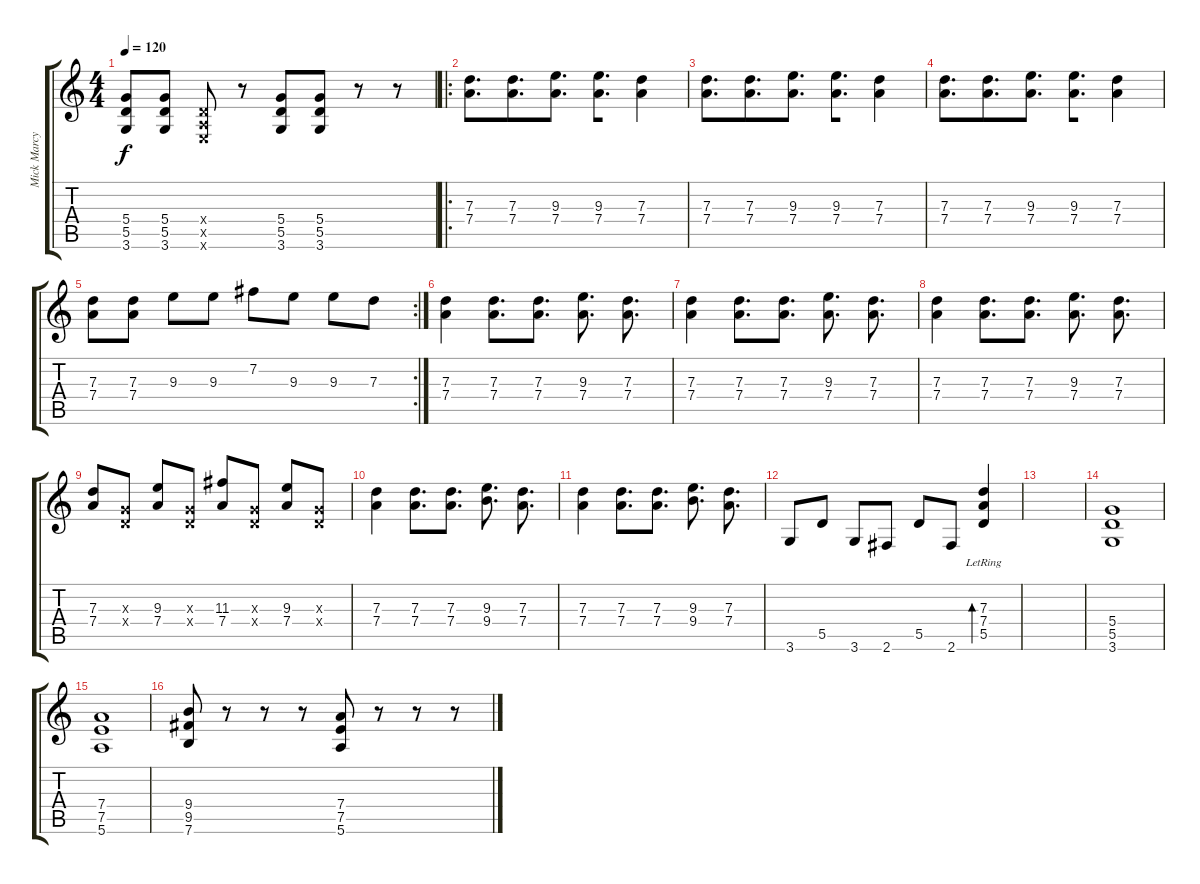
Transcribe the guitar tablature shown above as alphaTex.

\track ("Mick Marcy" "Mick Marcy") {instrument distortionguitar}
\staff {score tabs}
\tuning (E4 B3 G3 D3 A2 E2) {hide}
\ts (4 4)
\tempo 120
\clef g2
\ks c
(5.4 5.5 3.6).8{dy f} (5.4 5.5 3.6).8 (0.4{x} 0.5{x} 0.6{x}).8 r.8 (5.4 5.5 3.6).8 (5.4 5.5 3.6).8 r.8 r.8 |
\ro
(7.3 7.4).8{d} (7.3 7.4).8{d beam merge} (9.3 7.4).8{d} (9.3 7.4).8{d beam merge} (7.3 7.4).4 |
(7.3 7.4).8{d} (7.3 7.4).8{d beam merge} (9.3 7.4).8{d} (9.3 7.4).8{d beam merge} (7.3 7.4).4 |
(7.3 7.4).8{d} (7.3 7.4).8{d beam merge} (9.3 7.4).8{d} (9.3 7.4).8{d beam merge} (7.3 7.4).4 |
\rc 2
(7.3 7.4).8 (7.3 7.4).8 9.3.8{beam merge} 9.3.8 7.2.8 9.3.8 9.3.8 7.3.8 |
(7.3 7.4).4 (7.3 7.4).8{d} (7.3 7.4).8{d} (9.3 7.4).8{d} (7.3 7.4).8{d} |
(7.3 7.4).4 (7.3 7.4).8{d} (7.3 7.4).8{d} (9.3 7.4).8{d} (7.3 7.4).8{d} |
(7.3 7.4).4 (7.3 7.4).8{d} (7.3 7.4).8{d} (9.3 7.4).8{d} (7.3 7.4).8{d} |
(7.3 7.4).8 (0.3{x} 0.4{x}).8 (9.3 7.4).8 (0.3{x} 0.4{x}).8 (11.3 7.4).8 (0.3{x} 0.4{x}).8 (9.3 7.4).8 (0.3{x} 0.4{x}).8 |
(7.3 7.4).4 (7.3 7.4).8{d} (7.3 7.4).8{d} (9.3 9.4).8{d} (7.3 7.4).8{d} |
(7.3 7.4).4 (7.3 7.4).8{d} (7.3 7.4).8{d} (9.3 9.4).8{d} (7.3 7.4).8{d} |
3.6.8 5.5.8 3.6.8 2.6.8 5.5.8 2.6.8 (7.3{lr} 7.4{lr} 5.5{lr}).4{bd 60} |
|
(5.4 5.5 3.6).1 |
(7.4 7.5 5.6).1 |
(9.4 9.5 7.6).8 r.8 r.8 r.8 (7.4 7.5 5.6).8 r.8 r.8 r.8
